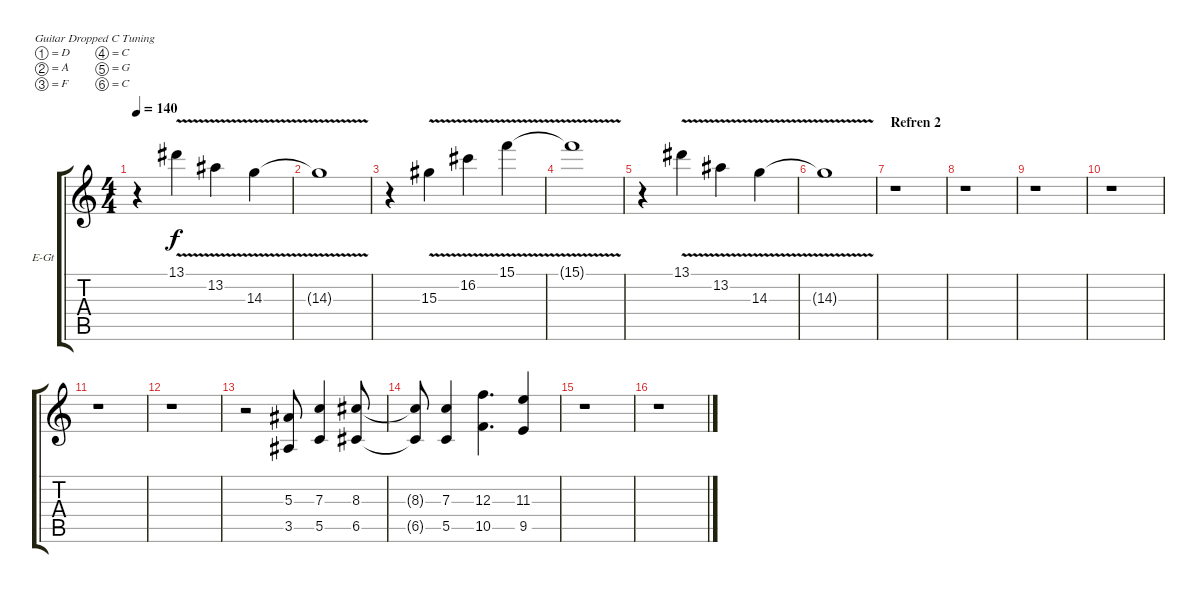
\bracketExtendMode groupsimilarinstruments
\firstSystemTrackNameOrientation horizontal
\otherSystemsTrackNameOrientation horizontal
\track ("SFX 2" "E-Gt") {instrument electricguitarjazz}
\staff {score tabs}
\tuning (D4 A3 F3 C3 G2 C2)
\ts (4 4)
\tempo 140
\clef g2
\ks c
r.4{dy f} 13.1{v}.4 13.2{v}.4 14.3{v}.4 |
14.3{v t}.1 |
r.4 15.3{v}.4 16.2{v}.4 15.1{v}.4 |
15.1{v t}.1 |
r.4 13.1{v}.4 13.2{v}.4 14.3{v}.4 |
14.3{v t}.1 |
\section ("" "Refren 2")
r.1 |
r.1 |
r.1 |
r.1 |
r.1 |
r.1 |
r.2 (5.3 3.5).8 (7.3 5.5).4 (8.3 6.5).8 |
(8.3{t} 6.5{t}).8 (7.3 5.5).4 (12.3 10.5).4{d} (11.3 9.5).4 |
r.1 |
r.1
